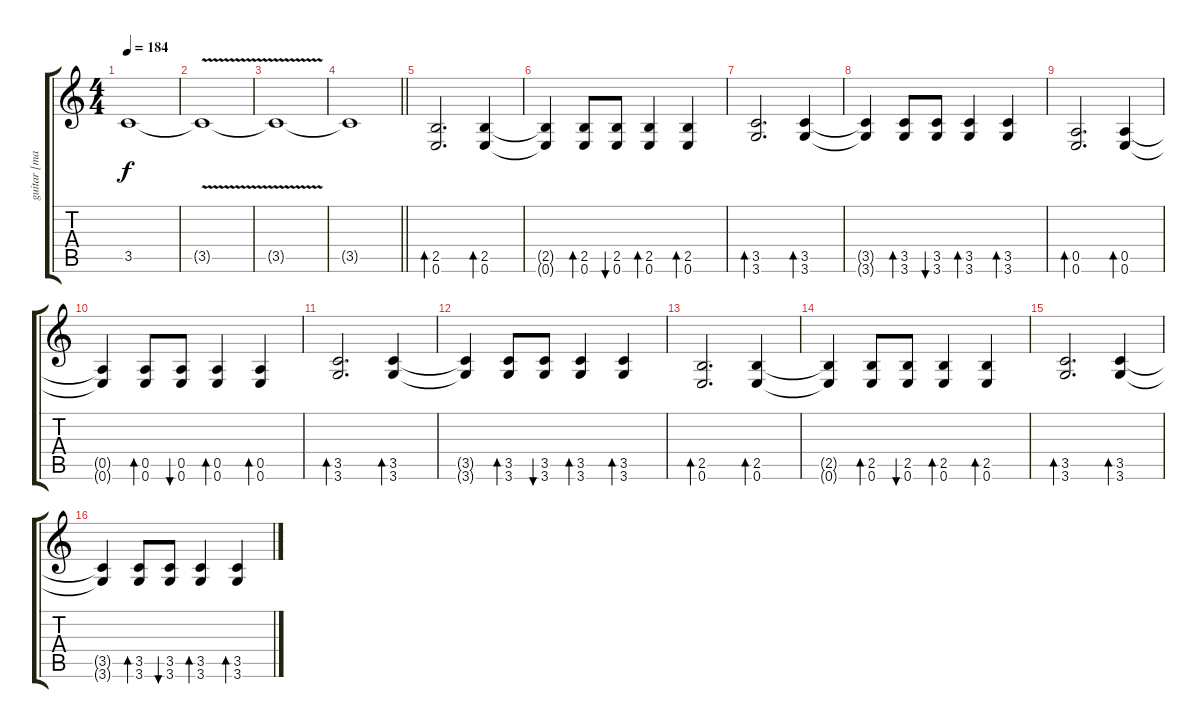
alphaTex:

\track ("guitar [maneki]" "guitar [ma") {instrument distortionguitar}
\staff {score tabs}
\tuning (E4 B3 G3 D3 A2 E2) {hide}
\ts (4 4)
\tempo 184
\clef g2
\ks c
3.5.1{dy f} |
3.5{v t}.1 |
3.5{t}.1 |
\barLineRight lightlight
3.5{t}.1 |
\section ("" "")
(2.5 0.6).2{d bd 60} (2.5 0.6).4{bd 60} |
(2.5{t} 0.6{t}).4 (2.5 0.6).8{bd 60} (2.5 0.6).8{bu 60} (2.5 0.6).4{bd 60} (2.5 0.6).4{bd 60} |
(3.5 3.6).2{d bd 60} (3.5 3.6).4{bd 60} |
(3.5{t} 3.6{t}).4 (3.5 3.6).8{bd 60} (3.5 3.6).8{bu 60} (3.5 3.6).4{bd 60} (3.5 3.6).4{bd 60} |
(0.5 0.6).2{d bd 60} (0.5 0.6).4{bd 60} |
(0.5{t} 0.6{t}).4 (0.5 0.6).8{bd 60} (0.5 0.6).8{bu 60} (0.5 0.6).4{bd 60} (0.5 0.6).4{bd 60} |
(3.5 3.6).2{d bd 60} (3.5 3.6).4{bd 60} |
(3.5{t} 3.6{t}).4 (3.5 3.6).8{bd 60} (3.5 3.6).8{bu 60} (3.5 3.6).4{bd 60} (3.5 3.6).4{bd 60} |
(2.5 0.6).2{d bd 60} (2.5 0.6).4{bd 60} |
(2.5{t} 0.6{t}).4 (2.5 0.6).8{bd 60} (2.5 0.6).8{bu 60} (2.5 0.6).4{bd 60} (2.5 0.6).4{bd 60} |
(3.5 3.6).2{d bd 60} (3.5 3.6).4{bd 60} |
(3.5{t} 3.6{t}).4 (3.5 3.6).8{bd 60} (3.5 3.6).8{bu 60} (3.5 3.6).4{bd 60} (3.5 3.6).4{bd 60}
